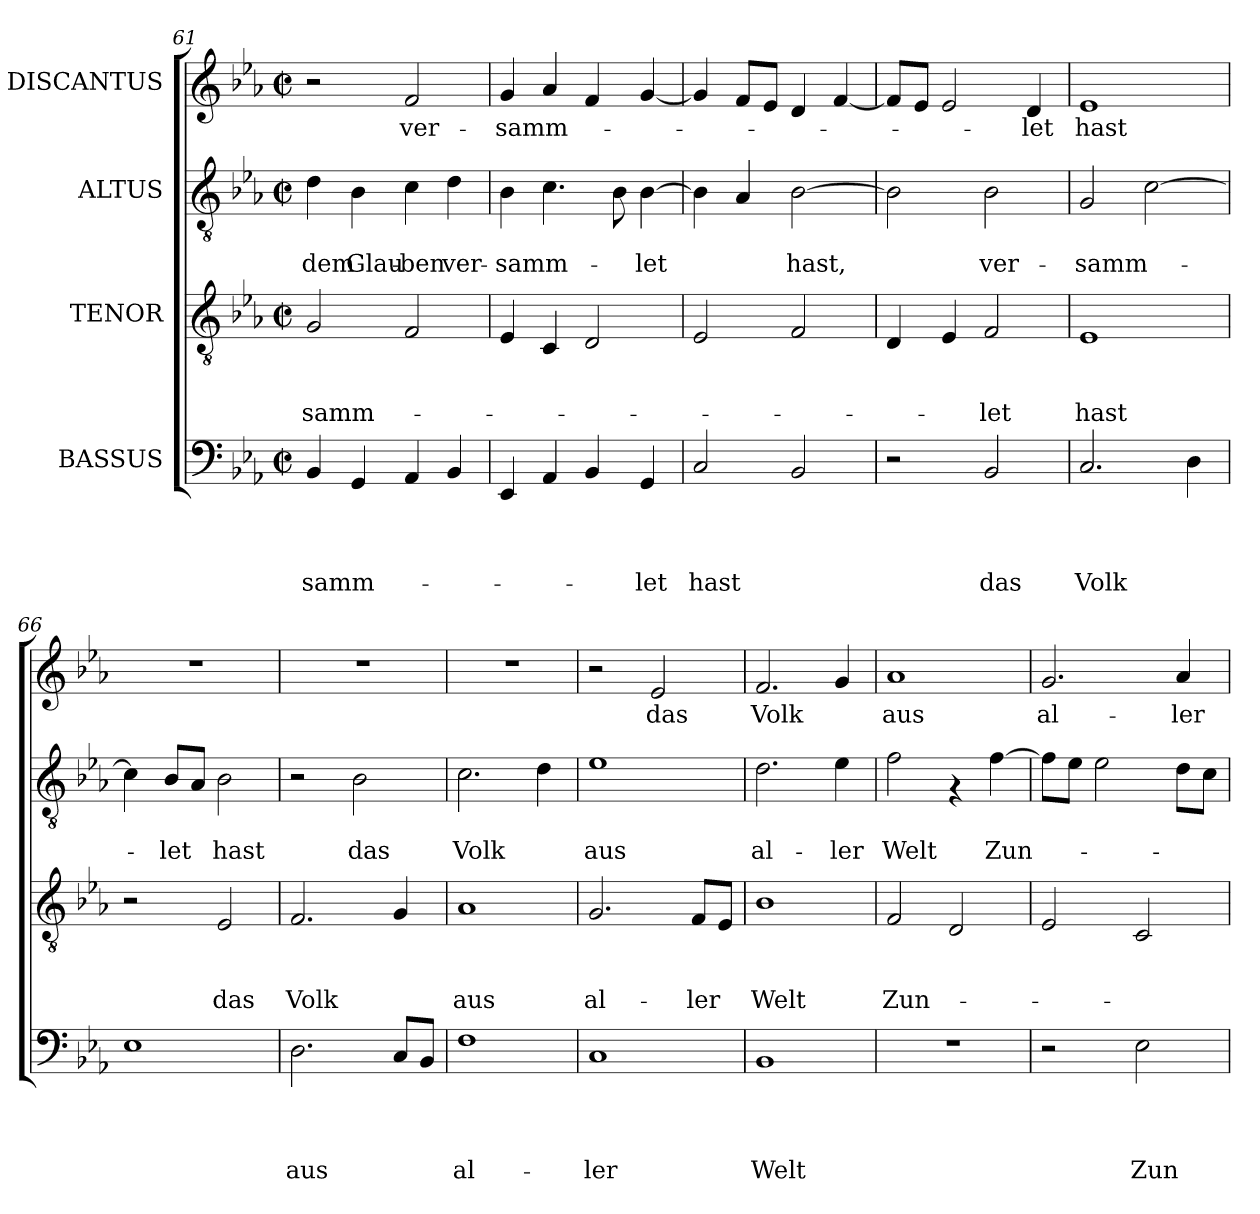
**kern	**text	**text	**text	**text	**kern	**text	**text	**text	**kern	**text	**text	**kern	**text
*part4	*part4	*part4	*part4	*part4	*part3	*part3	*part3	*part3	*part2	*part2	*part2	*part1	*part1
*staff4	*staff4	*staff4	*staff4	*staff4	*staff3	*staff3	*staff3	*staff3	*staff2	*staff2	*staff2	*staff1	*staff1
*I"BASSUS	*	*	*	*	*I"TENOR	*	*	*	*I"ALTUS	*	*	*I"DISCANTUS	*
*clefF4	*	*	*	*	*clefGv2	*	*	*	*clefGv2	*	*	*clefG2	*
*k[b-e-a-]	*	*	*	*	*k[b-e-a-]	*	*	*	*k[b-e-a-]	*	*	*k[b-e-a-]	*
*E-:	*	*	*	*	*E-:	*	*	*	*E-:	*	*	*E-:	*
*M2/2	*	*	*	*	*M2/2	*	*	*	*M2/2	*	*	*M2/2	*
*met(c|)	*	*	*	*	*met(c|)	*	*	*	*met(c|)	*	*	*met(c|)	*
=61	=61	=61	=61	=61	=61	=61	=61	=61	=61	=61	=61	=61	=61
!	!	!	!	!LO:LY:b	!	!	!	!LO:LY:b	!	!	!LO:LY:b	!	!
4BB-/	.	.	.	-samm-	2G/	.	.	-samm-	4d\	.	dem	2r	.
!	!	!	!	!	!	!	!	!	!	!	!LO:LY:b	!	!
4GG/	.	.	.	.	.	.	.	.	4B-\	.	Glau-	.	.
!	!	!	!	!	!	!	!	!	!	!	!LO:LY:b	!	!LO:LY:b
4AA-/	.	.	.	.	2F/	.	.	.	4c\	.	-ben	2f/	ver-
!	!	!	!	!	!	!	!	!	!	!	!LO:LY:b	!	!
4BB-/	.	.	.	.	.	.	.	.	4d\	.	ver-	.	.
!!LO:LB:g=z
=62	=62	=62	=62	=62	=62	=62	=62	=62	=62	=62	=62	=62	=62
!	!	!	!	!	!	!	!	!	!	!	!LO:LY:b	!	!LO:LY:b
4EE-/	.	.	.	.	4E-/	.	.	.	4B-\	.	-samm-	4g/	-samm-
4AA-/	.	.	.	.	4C/	.	.	.	4.c\	.	.	4a-/	.
4BB-/	.	.	.	.	2D/	.	.	.	.	.	.	4f/	.
.	.	.	.	.	.	.	.	.	8B-\	.	.	.	.
!	!	!	!	!LO:LY:b	!	!	!	!	!	!	!LO:LY:b	!	!
4GG/	.	.	.	-let	.	.	.	.	[>4B-\	.	-let	[<4g/	.
=63	=63	=63	=63	=63	=63	=63	=63	=63	=63	=63	=63	=63	=63
!	!	!	!	!LO:LY:b	!	!	!	!	!	!	!	!	!
2C/	.	.	.	hast	2E-/	.	.	.	4B-\]	.	.	4g/]	.
.	.	.	.	.	.	.	.	.	4A-/	.	.	8f/L	.
.	.	.	.	.	.	.	.	.	.	.	.	8e-/J	.
!	!	!	!	!	!	!	!	!	!	!	!LO:LY:b	!	!
2BB-/	.	.	.	.	2F/	.	.	.	[>2B-\	.	hast,	4d/	.
.	.	.	.	.	.	.	.	.	.	.	.	[<4f/	.
=64	=64	=64	=64	=64	=64	=64	=64	=64	=64	=64	=64	=64	=64
2r	.	.	.	.	4D/	.	.	.	2B-\]	.	.	8f/L]	.
.	.	.	.	.	.	.	.	.	.	.	.	8e-/J	.
.	.	.	.	.	4E-/	.	.	.	.	.	.	2e-/	.
!	!	!	!	!LO:LY:b	!	!	!	!LO:LY:b	!	!	!LO:LY:b	!	!
2BB-/	.	.	.	das	2F/	.	.	-let	2B-\	.	ver-	.	.
!	!	!	!	!	!	!	!	!	!	!	!	!	!LO:LY:b
.	.	.	.	.	.	.	.	.	.	.	.	4d/	-let
=65	=65	=65	=65	=65	=65	=65	=65	=65	=65	=65	=65	=65	=65
!	!	!	!	!LO:LY:b	!	!	!	!LO:LY:b	!	!	!LO:LY:b	!	!LO:LY:b
2.C/	.	.	.	Volk	1E-	.	.	hast	2G/	.	-samm-	1e-	hast
.	.	.	.	.	.	.	.	.	[>2c\	.	.	.	.
4D\	.	.	.	.	.	.	.	.	.	.	.	.	.
=66	=66	=66	=66	=66	=66	=66	=66	=66	=66	=66	=66	=66	=66
1E-	.	.	.	.	2r	.	.	.	4c\]	.	.	1r	.
!	!	!	!	!	!	!	!	!	!	!	!LO:LY:b	!	!
.	.	.	.	.	.	.	.	.	8B-/L	.	-let	.	.
.	.	.	.	.	.	.	.	.	8A-/J	.	.	.	.
!	!	!	!	!	!	!	!	!LO:LY:b	!	!	!LO:LY:b	!	!
.	.	.	.	.	2E-/	.	.	das	2B-\	.	hast	.	.
=67	=67	=67	=67	=67	=67	=67	=67	=67	=67	=67	=67	=67	=67
!	!	!	!	!LO:LY:b	!	!	!	!LO:LY:b	!	!	!	!	!
2.D\	.	.	.	aus	2.F/	.	.	Volk	2r	.	.	1r	.
!	!	!	!	!	!	!	!	!	!	!	!LO:LY:b	!	!
.	.	.	.	.	.	.	.	.	2B-\	.	das	.	.
8C/L	.	.	.	.	4G/	.	.	.	.	.	.	.	.
8BB-/J	.	.	.	.	.	.	.	.	.	.	.	.	.
=68	=68	=68	=68	=68	=68	=68	=68	=68	=68	=68	=68	=68	=68
!	!	!	!	!LO:LY:b	!	!	!	!LO:LY:b	!	!	!LO:LY:b	!	!
1F	.	.	.	al-	1A-	.	.	aus	2.c\	.	Volk	1r	.
.	.	.	.	.	.	.	.	.	4d\	.	.	.	.
!!LO:PB:g=z
=69	=69	=69	=69	=69	=69	=69	=69	=69	=69	=69	=69	=69	=69
!	!	!	!	!LO:LY:b	!	!	!	!LO:LY:b	!	!	!LO:LY:b	!	!
1C	.	.	.	-ler	2.G/	.	.	al-	1e-	.	aus	2r	.
!	!	!	!	!	!	!	!	!	!	!	!	!	!LO:LY:b
.	.	.	.	.	.	.	.	.	.	.	.	2e-/	das
!	!	!	!	!	!	!	!	!LO:LY:b	!	!	!	!	!
.	.	.	.	.	8F/L	.	.	-ler	.	.	.	.	.
.	.	.	.	.	8E-/J	.	.	.	.	.	.	.	.
=70	=70	=70	=70	=70	=70	=70	=70	=70	=70	=70	=70	=70	=70
!	!	!	!	!LO:LY:b	!	!	!	!LO:LY:b	!	!	!LO:LY:b	!	!LO:LY:b
1BB-	.	.	.	Welt	1B-	.	.	Welt	2.d\	.	al-	2.f/	Volk
!	!	!	!	!	!	!	!	!	!	!	!LO:LY:b	!	!
.	.	.	.	.	.	.	.	.	4e-\	.	-ler	4g/	.
=71	=71	=71	=71	=71	=71	=71	=71	=71	=71	=71	=71	=71	=71
!	!	!	!	!	!	!	!	!LO:LY:b	!	!	!LO:LY:b	!	!LO:LY:b
1r	.	.	.	.	2F/	.	.	Zun-	2f\	.	Welt	1a-	aus
.	.	.	.	.	2D/	.	.	.	4rF	.	.	.	.
!	!	!	!	!	!	!	!	!	!	!	!LO:LY:b	!	!
.	.	.	.	.	.	.	.	.	[>4f\	.	Zun-	.	.
=72	=72	=72	=72	=72	=72	=72	=72	=72	=72	=72	=72	=72	=72
!	!	!	!	!	!	!	!	!	!	!	!	!	!LO:LY:b
2r	.	.	.	.	2E-/	.	.	.	8f\L]	.	.	2.g/	al-
.	.	.	.	.	.	.	.	.	8e-\J	.	.	.	.
.	.	.	.	.	.	.	.	.	2e-\	.	.	.	.
!	!	!	!	!LO:LY:b	!	!	!	!	!	!	!	!	!
2E-\	.	.	.	Zun-	2C/	.	.	.	.	.	.	.	.
!	!	!	!	!	!	!	!	!	!	!	!	!	!LO:LY:b
.	.	.	.	.	.	.	.	.	8d\L	.	.	4a-/	-ler
.	.	.	.	.	.	.	.	.	8c\J	.	.	.	.
=	=	=	=	=	=	=	=	=	=	=	=	=	=
*-	*-	*-	*-	*-	*-	*-	*-	*-	*-	*-	*-	*-	*-
